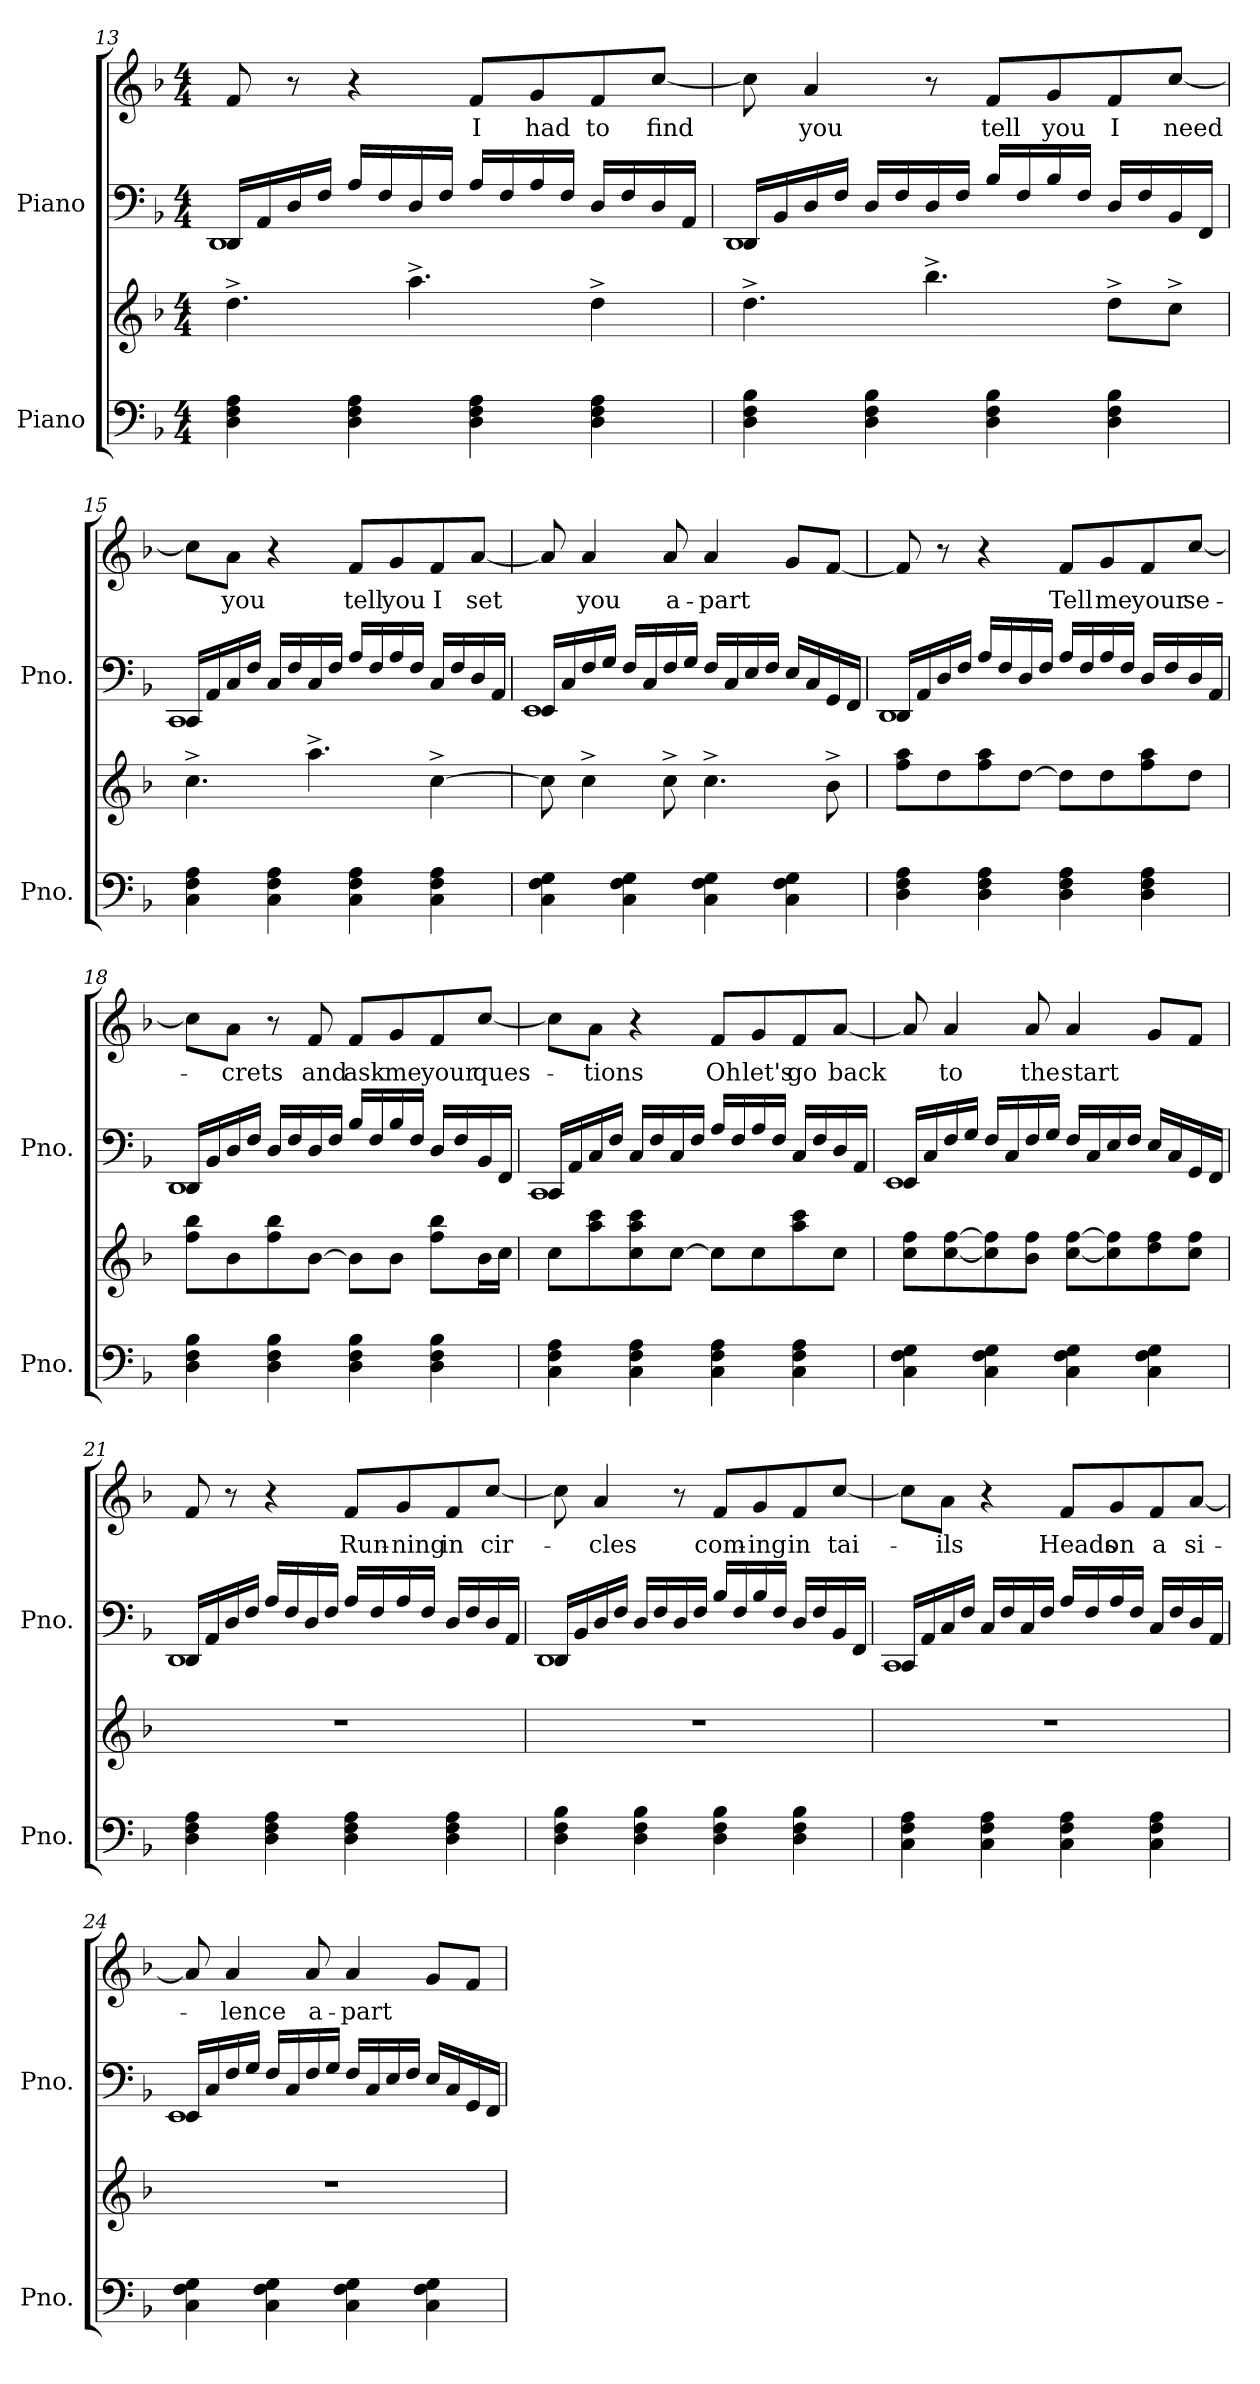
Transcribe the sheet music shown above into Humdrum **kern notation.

**kern	**kern	**kern	**kern	**text
*part2	*part2	*part1	*part1	*part1
*staff4	*staff3	*staff2	*staff1	*staff1
*I"Piano	*	*I"Piano	*	*
*I'Pno.	*	*I'Pno.	*	*
*clefF4	*clefG2	*clefF4	*clefG2	*
*k[b-]	*k[b-]	*k[b-]	*k[b-]	*
*M4/4	*M4/4	*M4/4	*M4/4	*
=13	=13	=13	=13	=13
*	*	*^	*	*
4D\ 4F\ 4A\	4.dd^\	16DD/LL	1DD	8f/	.
.	.	16AA/	.	.	.
.	.	16D/	.	8r	.
.	.	16F/JJ	.	.	.
4D\ 4F\ 4A\	.	16A/LL	.	4r	.
.	.	16F/	.	.	.
.	4.aa^\	16D/	.	.	.
.	.	16F/JJ	.	.	.
4D\ 4F\ 4A\	.	16A/LL	.	8f/L	I
.	.	16F/	.	.	.
.	.	16A/	.	8g/	had
.	.	16F/JJ	.	.	.
4D\ 4F\ 4A\	4dd^\	16D/LL	.	8f/	to
.	.	16F/	.	.	.
.	.	16D/	.	[8cc/J	find
.	.	16AA/JJ	.	.	.
!!LO:LB:g=z
=14	=14	=14	=14	=14	=14
4D\ 4F\ 4B-\	4.dd^\	16DD/LL	1DD	8cc\]	.
.	.	16BB-/	.	.	.
.	.	16D/	.	4a/	you
.	.	16F/JJ	.	.	.
4D\ 4F\ 4B-\	.	16D/LL	.	.	.
.	.	16F/	.	.	.
.	4.bb-^\	16D/	.	8r	.
.	.	16F/JJ	.	.	.
4D\ 4F\ 4B-\	.	16B-/LL	.	8f/L	tell
.	.	16F/	.	.	.
.	.	16B-/	.	8g/	you
.	.	16F/JJ	.	.	.
4D\ 4F\ 4B-\	8dd^\L	16D/LL	.	8f/	I
.	.	16F/	.	.	.
.	8cc^\J	16BB-/	.	[8cc/J	need
.	.	16FF/JJ	.	.	.
=15	=15	=15	=15	=15	=15
4C\ 4F\ 4A\	4.cc^\	16CC/LL	1CC	8cc\L]	.
.	.	16AA/	.	.	.
.	.	16C/	.	8a\J	you
.	.	16F/JJ	.	.	.
4C\ 4F\ 4A\	.	16C/LL	.	4r	.
.	.	16F/	.	.	.
.	4.aa^\	16C/	.	.	.
.	.	16F/JJ	.	.	.
4C\ 4F\ 4A\	.	16A/LL	.	8f/L	tell
.	.	16F/	.	.	.
.	.	16A/	.	8g/	you
.	.	16F/JJ	.	.	.
4C\ 4F\ 4A\	[4cc^\	16C/LL	.	8f/	I
.	.	16F/	.	.	.
.	.	16D/	.	[8a/J	set
.	.	16AA/JJ	.	.	.
=16	=16	=16	=16	=16	=16
4C\ 4F\ 4G\	8cc\]	16EE/LL	1EE	8a/]	.
.	.	16C/	.	.	.
.	4cc^\	16F/	.	4a/	you
.	.	16G/JJ	.	.	.
4C\ 4F\ 4G\	.	16F/LL	.	.	.
.	.	16C/	.	.	.
.	8cc^\	16F/	.	8a/	a-
.	.	16G/JJ	.	.	.
4C\ 4F\ 4G\	4.cc^\	16F/LL	.	4a/	-part
.	.	16C/	.	.	.
.	.	16E/	.	.	.
.	.	16F/JJ	.	.	.
4C\ 4F\ 4G\	.	16E/LL	.	8g/L	.
.	.	16C/	.	.	.
.	8b-^\	16GG/	.	[8f/J	.
.	.	16FF/JJ	.	.	.
!!LO:PB:g=z
=17	=17	=17	=17	=17	=17
4D\ 4F\ 4A\	8ff\ 8aa\L	16DD/LL	1DD	8f/]	.
.	.	16AA/	.	.	.
.	8dd\	16D/	.	8r	.
.	.	16F/JJ	.	.	.
4D\ 4F\ 4A\	8ff\ 8aa\	16A/LL	.	4r	.
.	.	16F/	.	.	.
.	[8dd\J	16D/	.	.	.
.	.	16F/JJ	.	.	.
4D\ 4F\ 4A\	8dd\L]	16A/LL	.	8f/L	Tell
.	.	16F/	.	.	.
.	8dd\	16A/	.	8g/	me
.	.	16F/JJ	.	.	.
4D\ 4F\ 4A\	8ff\ 8aa\	16D/LL	.	8f/	your
.	.	16F/	.	.	.
.	8dd\J	16D/	.	[8cc/J	se-
.	.	16AA/JJ	.	.	.
=18	=18	=18	=18	=18	=18
4D\ 4F\ 4B-\	8ff\ 8bb-\L	16DD/LL	1DD	8cc\L]	.
.	.	16BB-/	.	.	.
.	8b-\	16D/	.	8a\J	-crets
.	.	16F/JJ	.	.	.
4D\ 4F\ 4B-\	8ff\ 8bb-\	16D/LL	.	8r	.
.	.	16F/	.	.	.
.	[8b-\J	16D/	.	8f/	and
.	.	16F/JJ	.	.	.
4D\ 4F\ 4B-\	8b-\L]	16B-/LL	.	8f/L	ask
.	.	16F/	.	.	.
.	8b-\J	16B-/	.	8g/	me
.	.	16F/JJ	.	.	.
4D\ 4F\ 4B-\	8ff\ 8bb-\L	16D/LL	.	8f/	your
.	.	16F/	.	.	.
.	16b-\L	16BB-/	.	[8cc/J	ques-
.	16cc\JJ	16FF/JJ	.	.	.
=19	=19	=19	=19	=19	=19
4C\ 4F\ 4A\	8cc\L	16CC/LL	1CC	8cc\L]	.
.	.	16AA/	.	.	.
.	8aa\ 8ccc\	16C/	.	8a\J	-tions
.	.	16F/JJ	.	.	.
4C\ 4F\ 4A\	8cc\ 8aa\ 8ccc\	16C/LL	.	4r	.
.	.	16F/	.	.	.
.	[8cc\J	16C/	.	.	.
.	.	16F/JJ	.	.	.
4C\ 4F\ 4A\	8cc\L]	16A/LL	.	8f/L	Oh
.	.	16F/	.	.	.
.	8cc\	16A/	.	8g/	let's
.	.	16F/JJ	.	.	.
4C\ 4F\ 4A\	8aa\ 8ccc\	16C/LL	.	8f/	go
.	.	16F/	.	.	.
.	8cc\J	16D/	.	[8a/J	back
.	.	16AA/JJ	.	.	.
!!LO:LB:g=z
=20	=20	=20	=20	=20	=20
4C\ 4F\ 4G\	8cc\ 8ff\L	16EE/LL	1EE	8a/]	.
.	.	16C/	.	.	.
.	[8cc\ [8ff\	16F/	.	4a/	to
.	.	16G/JJ	.	.	.
4C\ 4F\ 4G\	8cc\] 8ff\]	16F/LL	.	.	.
.	.	16C/	.	.	.
.	8b-\ 8ff\J	16F/	.	8a/	the
.	.	16G/JJ	.	.	.
4C\ 4F\ 4G\	[8cc\ [8ff\L	16F/LL	.	4a/	start
.	.	16C/	.	.	.
.	8cc\] 8ff\]	16E/	.	.	.
.	.	16F/JJ	.	.	.
4C\ 4F\ 4G\	8dd\ 8ff\	16E/LL	.	8g/L	.
.	.	16C/	.	.	.
.	8cc\ 8ff\J	16GG/	.	8f/J	.
.	.	16FF/JJ	.	.	.
=21	=21	=21	=21	=21	=21
4D\ 4F\ 4A\	1r	16DD/LL	1DD	8f/	.
.	.	16AA/	.	.	.
.	.	16D/	.	8r	.
.	.	16F/JJ	.	.	.
4D\ 4F\ 4A\	.	16A/LL	.	4r	.
.	.	16F/	.	.	.
.	.	16D/	.	.	.
.	.	16F/JJ	.	.	.
4D\ 4F\ 4A\	.	16A/LL	.	8f/L	Run-
.	.	16F/	.	.	.
.	.	16A/	.	8g/	-ning
.	.	16F/JJ	.	.	.
4D\ 4F\ 4A\	.	16D/LL	.	8f/	in
.	.	16F/	.	.	.
.	.	16D/	.	[8cc/J	cir-
.	.	16AA/JJ	.	.	.
=22	=22	=22	=22	=22	=22
4D\ 4F\ 4B-\	1r	16DD/LL	1DD	8cc\]	.
.	.	16BB-/	.	.	.
.	.	16D/	.	4a/	-cles
.	.	16F/JJ	.	.	.
4D\ 4F\ 4B-\	.	16D/LL	.	.	.
.	.	16F/	.	.	.
.	.	16D/	.	8r	.
.	.	16F/JJ	.	.	.
4D\ 4F\ 4B-\	.	16B-/LL	.	8f/L	com-
.	.	16F/	.	.	.
.	.	16B-/	.	8g/	-ing
.	.	16F/JJ	.	.	.
4D\ 4F\ 4B-\	.	16D/LL	.	8f/	in
.	.	16F/	.	.	.
.	.	16BB-/	.	[8cc/J	tai-
.	.	16FF/JJ	.	.	.
!!LO:LB:g=z
=23	=23	=23	=23	=23	=23
4C\ 4F\ 4A\	1r	16CC/LL	1CC	8cc\L]	.
.	.	16AA/	.	.	.
.	.	16C/	.	8a\J	-ils
.	.	16F/JJ	.	.	.
4C\ 4F\ 4A\	.	16C/LL	.	4r	.
.	.	16F/	.	.	.
.	.	16C/	.	.	.
.	.	16F/JJ	.	.	.
4C\ 4F\ 4A\	.	16A/LL	.	8f/L	Heads
.	.	16F/	.	.	.
.	.	16A/	.	8g/	on
.	.	16F/JJ	.	.	.
4C\ 4F\ 4A\	.	16C/LL	.	8f/	a
.	.	16F/	.	.	.
.	.	16D/	.	[8a/J	si-
.	.	16AA/JJ	.	.	.
=24	=24	=24	=24	=24	=24
4C\ 4F\ 4G\	1r	16EE/LL	1EE	8a/]	.
.	.	16C/	.	.	.
.	.	16F/	.	4a/	-lence
.	.	16G/JJ	.	.	.
4C\ 4F\ 4G\	.	16F/LL	.	.	.
.	.	16C/	.	.	.
.	.	16F/	.	8a/	a-
.	.	16G/JJ	.	.	.
4C\ 4F\ 4G\	.	16F/LL	.	4a/	-part
.	.	16C/	.	.	.
.	.	16E/	.	.	.
.	.	16F/JJ	.	.	.
4C\ 4F\ 4G\	.	16E/LL	.	8g/L	.
.	.	16C/	.	.	.
.	.	16GG/	.	8f/J	.
.	.	16FF/JJ	.	.	.
*	*	*v	*v	*	*
=	=	=	=	=
*-	*-	*-	*-	*-
